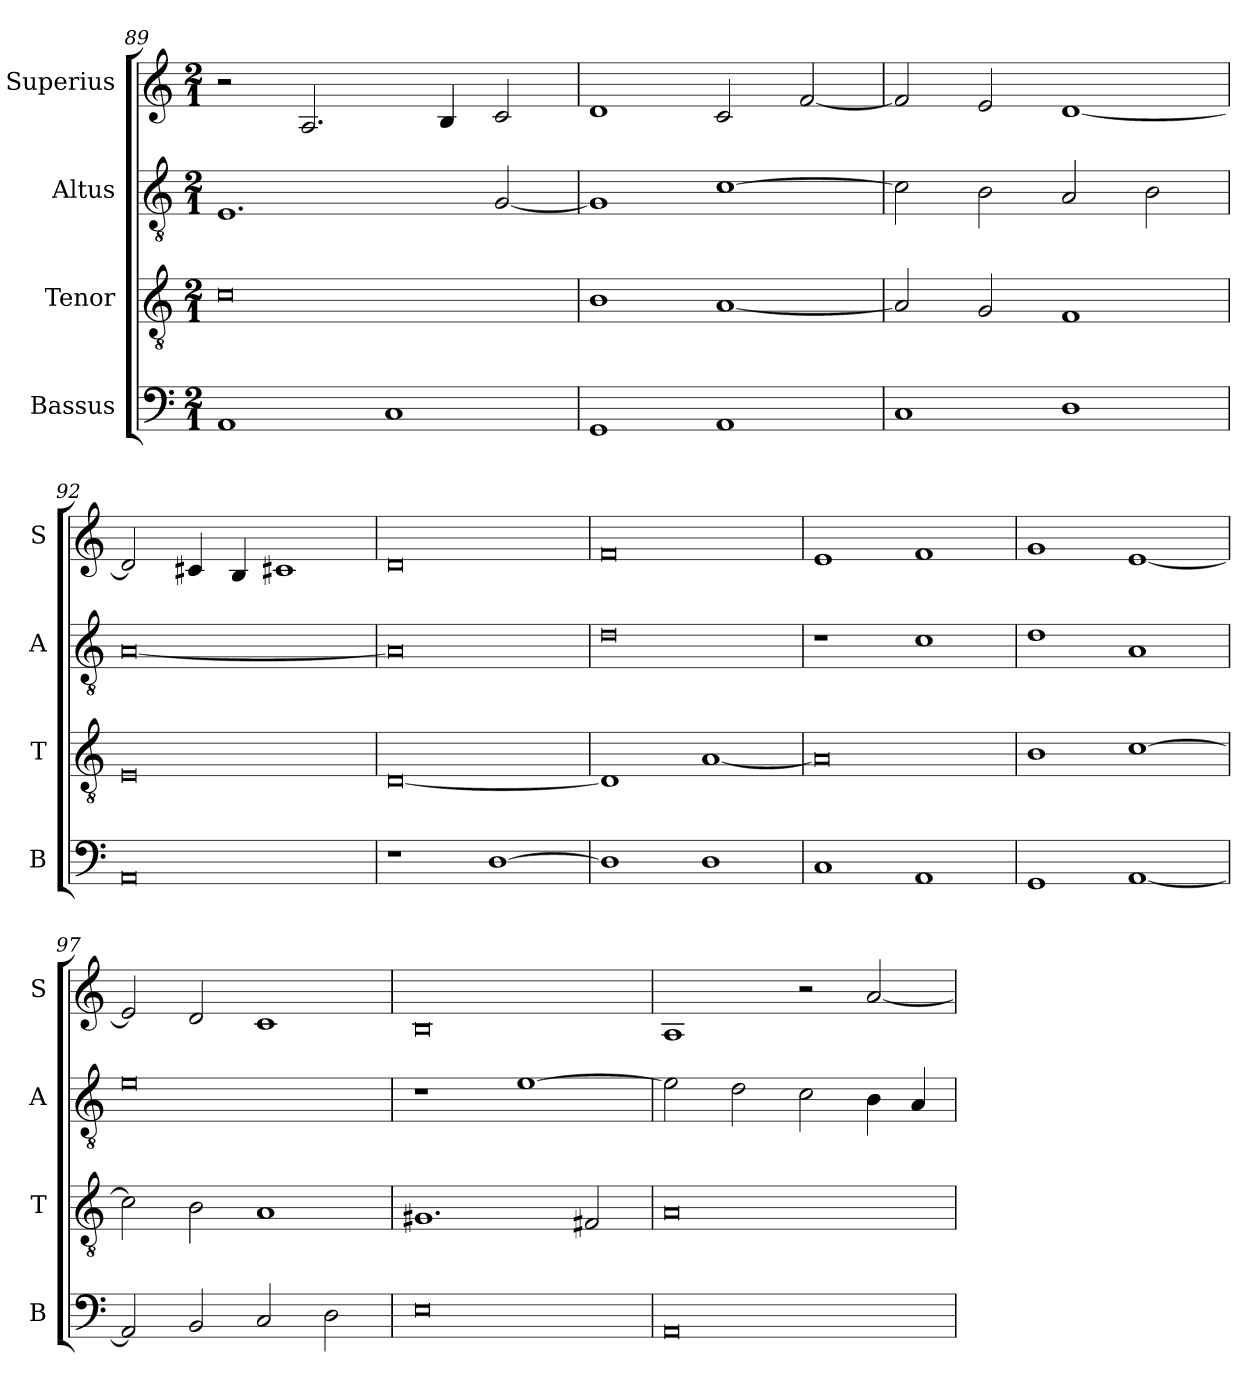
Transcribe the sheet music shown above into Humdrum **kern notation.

**kern	**kern	**kern	**kern
*part4	*part3	*part2	*part1
*staff4	*staff3	*staff2	*staff1
*I"Bassus	*I"Tenor	*I"Altus	*I"Superius
*I'B	*I'T	*I'A	*I'S
*clefF4	*clefGv2	*clefGv2	*clefG2
*k[]	*k[]	*k[]	*k[]
*M2/1	*M2/1	*M2/1	*M2/1
=89	=89	=89	=89
1AA	0c	1.E	2r
.	.	.	2.A/
1C	.	.	.
.	.	.	4B/
.	.	[2G/	2c/
=90	=90	=90	=90
1GG	1B	1G]	1d
1AA	[1A	[1c	2c/
.	.	.	[2f/
=91	=91	=91	=91
1C	2A/]	2c\]	2f/]
.	2G/	2B\	2e/
1D	1F	2A/	[1d
.	.	2B\	.
=92	=92	=92	=92
0AA	0E	[0A	2d/]
.	.	.	4c#X/
.	.	.	4B/
.	.	.	1c#X
=93	=93	=93	=93
1r	[0D	0A]	0d
[1D	.	.	.
=94	=94	=94	=94
1D]	1D]	0d	0f
1D	[1A	.	.
=95	=95	=95	=95
1C	0A]	1r	1e
1AA	.	1c	1f
=96	=96	=96	=96
1GG	1B	1d	1g
[1AA	[1c	1A	[1e
=97	=97	=97	=97
2AA/]	2c\]	0e	2e/]
2BB/	2B\	.	2d/
2C/	1A	.	1c
2D\	.	.	.
=98	=98	=98	=98
0E	1.G#X	1r	0B
.	.	[1e	.
.	2F#X/	.	.
=99	=99	=99	=99
0AA	0A	2e\]	1A
.	.	2d\	.
.	.	2c\	2r
.	.	4B\	[2a/
.	.	4A/	.
=	=	=	=
*-	*-	*-	*-
